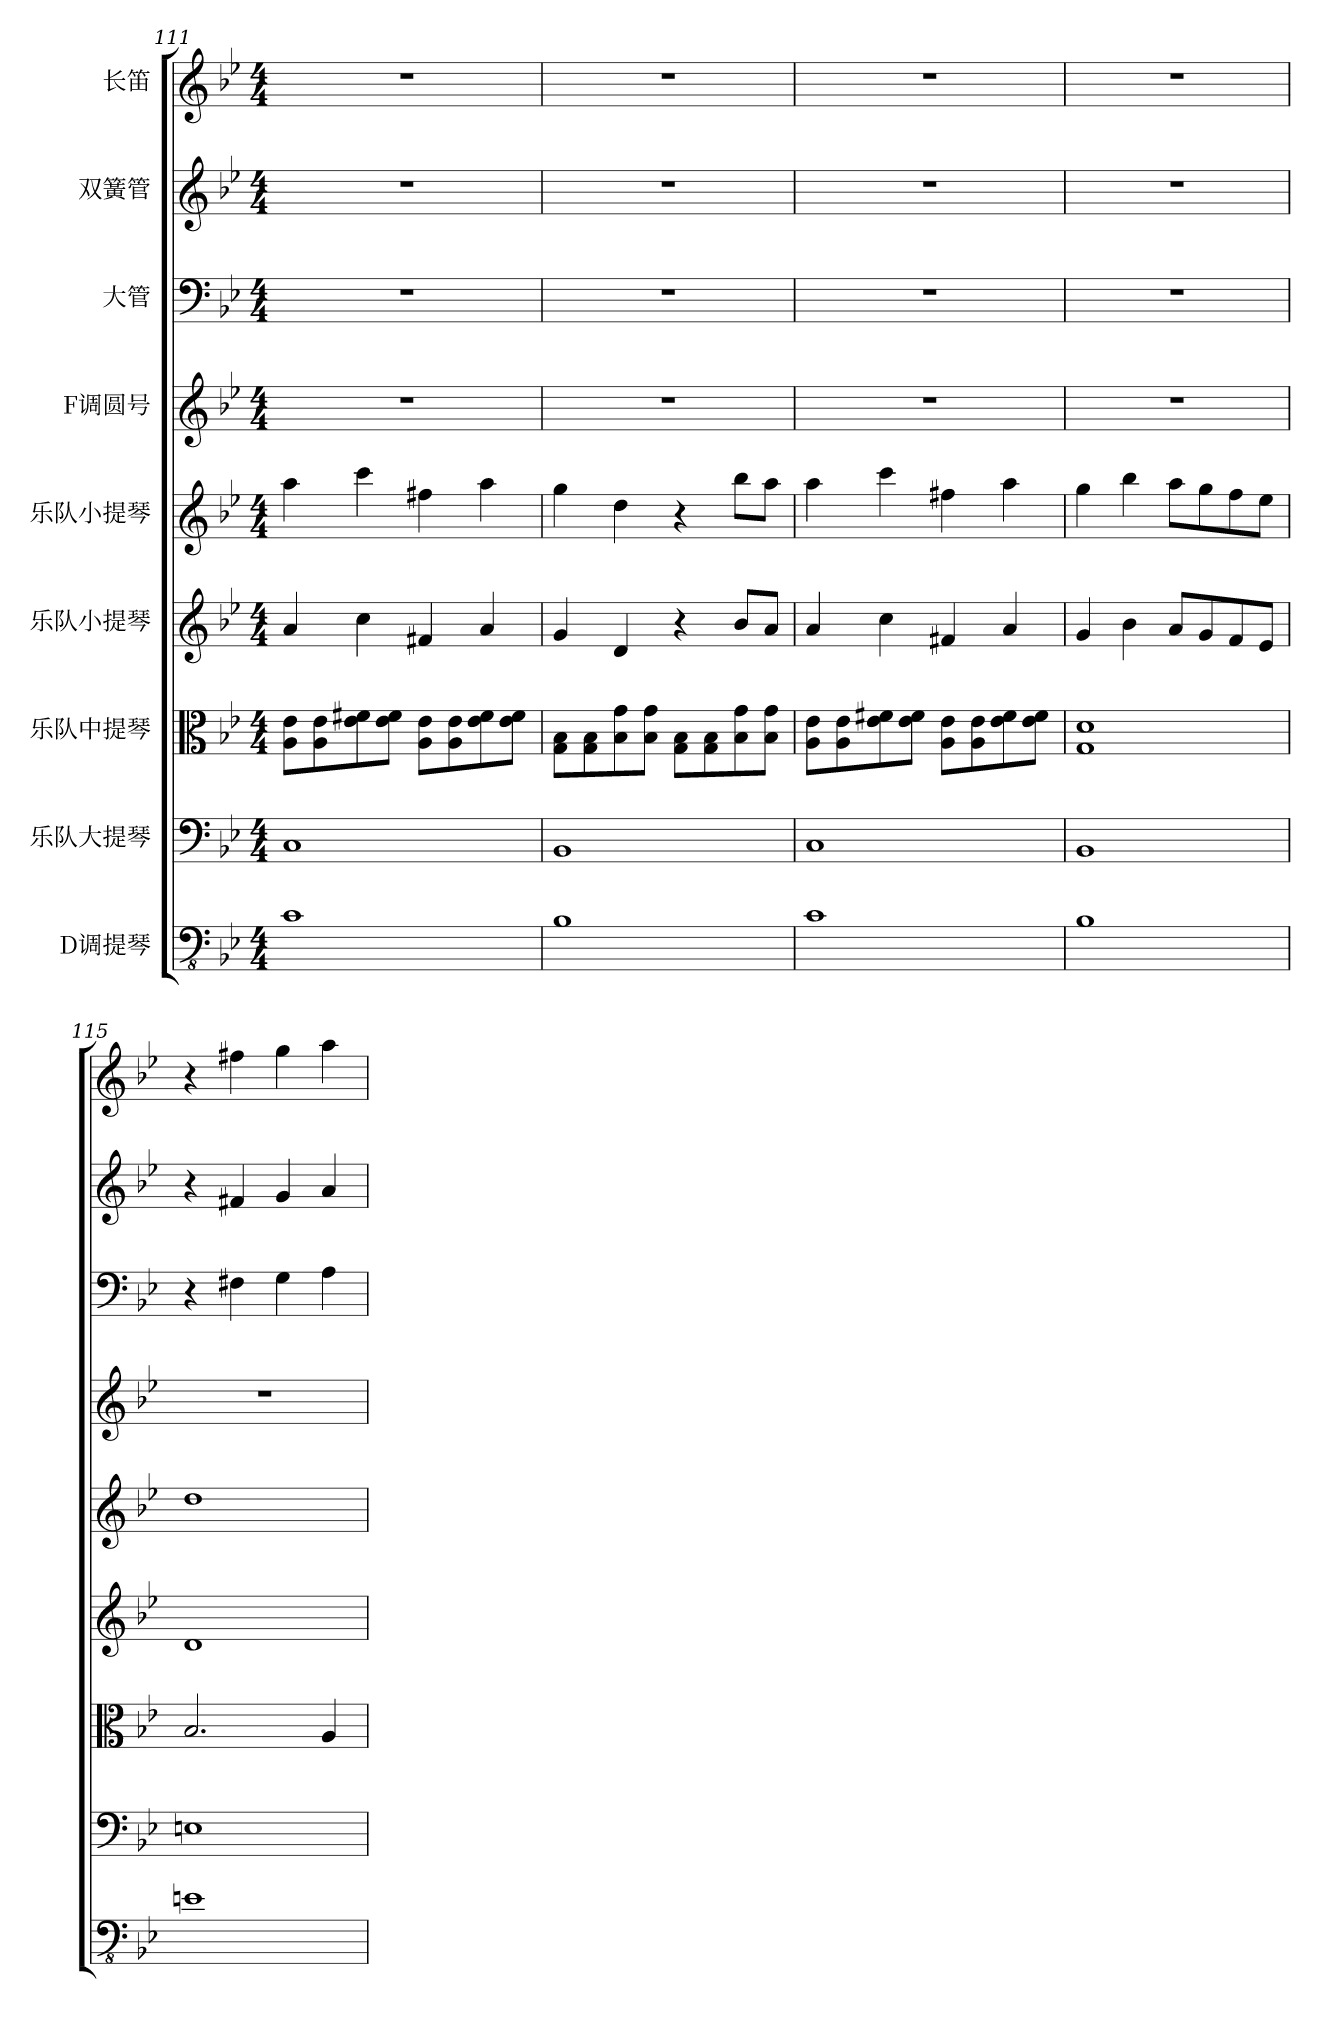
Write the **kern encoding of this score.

**kern	**kern	**kern	**kern	**kern	**kern	**kern	**kern	**kern
*part9	*part8	*part7	*part6	*part5	*part4	*part3	*part2	*part1
*staff9	*staff8	*staff7	*staff6	*staff5	*staff4	*staff3	*staff2	*staff1
*I"D调提琴	*I"乐队大提琴	*I"乐队中提琴	*I"乐队小提琴	*I"乐队小提琴	*I"F调圆号	*I"大管	*I"双簧管	*I"长笛
!!LO:PB:g=z
*clefFv4	*clefF4	*clefC3	*clefG2	*clefG2	*clefG2	*clefF4	*clefG2	*clefG2
*ITrd7c12	*	*	*	*	*ITrd4c7	*	*	*
*k[b-e-]	*k[b-e-]	*k[b-e-]	*k[b-e-]	*k[b-e-]	*k[b-e-a-]	*k[b-e-]	*k[b-e-]	*k[b-e-]
*M4/4	*M4/4	*M4/4	*M4/4	*M4/4	*M4/4	*M4/4	*M4/4	*M4/4
=111	=111	=111	=111	=111	=111	=111	=111	=111
1CC	1C	8A\ 8e-\L	4a/	4aa\	1r	1r	1r	1r
.	.	8A\ 8e-\	.	.	.	.	.	.
.	.	8e-\ 8f#X\	4cc\	4ccc\	.	.	.	.
.	.	8e-\ 8f#\J	.	.	.	.	.	.
.	.	8A\ 8e-\L	4f#X/	4ff#X\	.	.	.	.
.	.	8A\ 8e-\	.	.	.	.	.	.
.	.	8e-\ 8f#\	4a/	4aa\	.	.	.	.
.	.	8e-\ 8f#\J	.	.	.	.	.	.
=112	=112	=112	=112	=112	=112	=112	=112	=112
1BBB-	1BB-	8G\ 8B-\L	4g/	4gg\	1r	1r	1r	1r
.	.	8G\ 8B-\	.	.	.	.	.	.
.	.	8B-\ 8g\	4d/	4dd\	.	.	.	.
.	.	8B-\ 8g\J	.	.	.	.	.	.
.	.	8G\ 8B-\L	4r	4r	.	.	.	.
.	.	8G\ 8B-\	.	.	.	.	.	.
.	.	8B-\ 8g\	8b-/L	8bb-\L	.	.	.	.
.	.	8B-\ 8g\J	8a/J	8aa\J	.	.	.	.
=113	=113	=113	=113	=113	=113	=113	=113	=113
1CC	1C	8A\ 8e-\L	4a/	4aa\	1r	1r	1r	1r
.	.	8A\ 8e-\	.	.	.	.	.	.
.	.	8e-\ 8f#X\	4cc\	4ccc\	.	.	.	.
.	.	8e-\ 8f#\J	.	.	.	.	.	.
.	.	8A\ 8e-\L	4f#X/	4ff#X\	.	.	.	.
.	.	8A\ 8e-\	.	.	.	.	.	.
.	.	8e-\ 8f#\	4a/	4aa\	.	.	.	.
.	.	8e-\ 8f#\J	.	.	.	.	.	.
=114	=114	=114	=114	=114	=114	=114	=114	=114
1BBB-	1BB-	1G 1d	4g/	4gg\	1r	1r	1r	1r
.	.	.	4b-\	4bb-\	.	.	.	.
.	.	.	8a/L	8aa\L	.	.	.	.
.	.	.	8g/	8gg\	.	.	.	.
.	.	.	8f/	8ff\	.	.	.	.
.	.	.	8e-/J	8ee-\J	.	.	.	.
!!LO:PB:g=z
=115	=115	=115	=115	=115	=115	=115	=115	=115
1EEn	1En	2.B-/	1d	1dd	1r	4r	4r	4r
.	.	.	.	.	.	4F#X\	4f#X/	4ff#X\
.	.	.	.	.	.	4G\	4g/	4gg\
.	.	4A/	.	.	.	4A\	4a/	4aa\
=	=	=	=	=	=	=	=	=
*-	*-	*-	*-	*-	*-	*-	*-	*-
